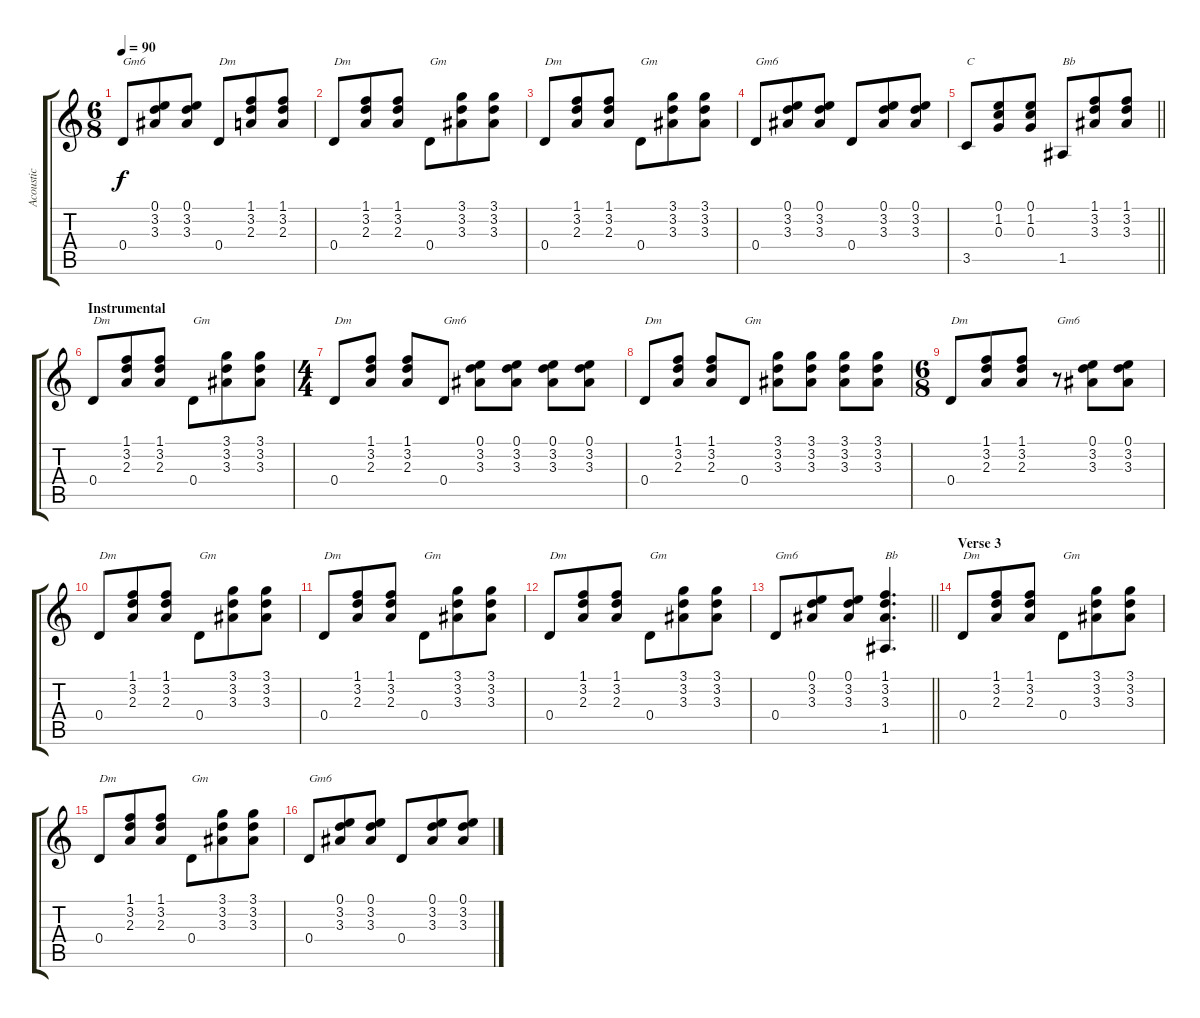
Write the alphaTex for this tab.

\track ("Acoustic" "Acoustic") {instrument acousticguitarsteel}
\staff {score tabs}
\tuning (E4 B3 G3 D3 A2 E2) {hide}
\ts (6 8)
\tempo 90
\clef g2
\ks c
0.4.8{txt "Gm6" dy f} (0.1 3.2 3.3).8 (0.1 3.2 3.3).8 0.4.8{txt "Dm"} (1.1 3.2 2.3).8 (1.1 3.2 2.3).8 |
0.4.8{txt "Dm"} (1.1 3.2 2.3).8 (1.1 3.2 2.3).8 0.4.8{txt "Gm"} (3.1 3.2 3.3).8 (3.1 3.2 3.3).8 |
0.4.8{txt "Dm"} (1.1 3.2 2.3).8 (1.1 3.2 2.3).8 0.4.8{txt "Gm"} (3.1 3.2 3.3).8 (3.1 3.2 3.3).8 |
0.4.8{txt "Gm6"} (0.1 3.2 3.3).8 (0.1 3.2 3.3).8 0.4.8 (0.1 3.2 3.3).8 (0.1 3.2 3.3).8 |
\barLineRight lightlight
3.5.8{txt "C"} (0.1 1.2 0.3).8 (0.1 1.2 0.3).8 1.5.8{txt "Bb"} (1.1 3.2 3.3).8 (1.1 3.2 3.3).8 |
\section ("" "Instrumental")
0.4.8{txt "Dm"} (1.1 3.2 2.3).8 (1.1 3.2 2.3).8 0.4.8{txt "Gm"} (3.1 3.2 3.3).8 (3.1 3.2 3.3).8 |
\ts (4 4)
0.4.8{txt "Dm"} (1.1 3.2 2.3).8 (1.1 3.2 2.3).8 0.4.8{txt "Gm6"} (0.1 3.2 3.3).8 (0.1 3.2 3.3).8 (0.1 3.2 3.3).8 (0.1 3.2 3.3).8 |
0.4.8{txt "Dm"} (1.1 3.2 2.3).8 (1.1 3.2 2.3).8 0.4.8{txt "Gm"} (3.1 3.2 3.3).8 (3.1 3.2 3.3).8 (3.1 3.2 3.3).8 (3.1 3.2 3.3).8 |
\ts (6 8)
0.4.8{txt "Dm"} (1.1 3.2 2.3).8 (1.1 3.2 2.3).8 r.8{txt "Gm6"} (0.1 3.2 3.3).8 (0.1 3.2 3.3).8 |
0.4.8{txt "Dm"} (1.1 3.2 2.3).8 (1.1 3.2 2.3).8 0.4.8{txt "Gm"} (3.1 3.2 3.3).8 (3.1 3.2 3.3).8 |
0.4.8{txt "Dm"} (1.1 3.2 2.3).8 (1.1 3.2 2.3).8 0.4.8{txt "Gm"} (3.1 3.2 3.3).8 (3.1 3.2 3.3).8 |
0.4.8{txt "Dm"} (1.1 3.2 2.3).8 (1.1 3.2 2.3).8 0.4.8{txt "Gm"} (3.1 3.2 3.3).8 (3.1 3.2 3.3).8 |
\barLineRight lightlight
0.4.8{txt "Gm6"} (0.1 3.2 3.3).8 (0.1 3.2 3.3).8 (1.1 3.2 3.3 1.5).4{d txt "Bb"} |
\section ("" "Verse 3")
0.4.8{txt "Dm"} (1.1 3.2 2.3).8 (1.1 3.2 2.3).8 0.4.8{txt "Gm"} (3.1 3.2 3.3).8 (3.1 3.2 3.3).8 |
0.4.8{txt "Dm"} (1.1 3.2 2.3).8 (1.1 3.2 2.3).8 0.4.8{txt "Gm"} (3.1 3.2 3.3).8 (3.1 3.2 3.3).8 |
0.4.8{txt "Gm6"} (0.1 3.2 3.3).8 (0.1 3.2 3.3).8 0.4.8 (0.1 3.2 3.3).8 (0.1 3.2 3.3).8
